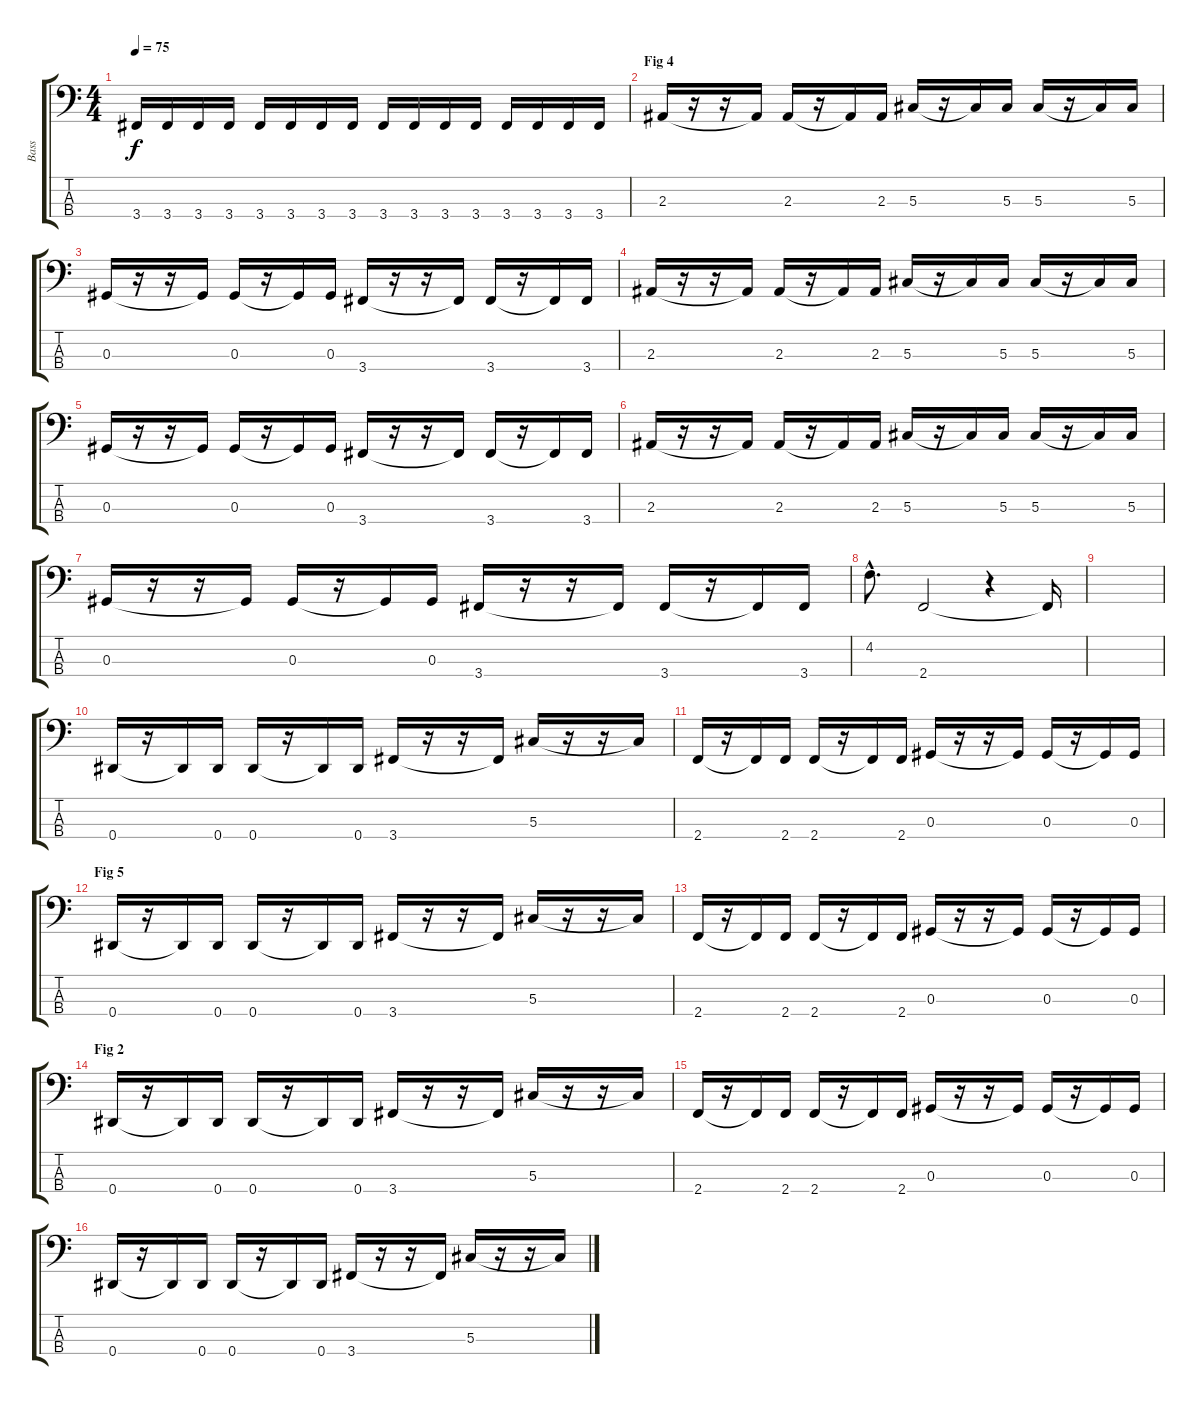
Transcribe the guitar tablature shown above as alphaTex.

\track ("Bass" "Bass") {instrument electricbassfinger}
\staff {score tabs}
\tuning (Gb2 Db2 Ab1 Eb1) {hide}
\ts (4 4)
\tempo 75
\clef f4
\ks c
3.4.16{dy f} 3.4.16 3.4.16 3.4.16 3.4.16 3.4.16 3.4.16 3.4.16 3.4.16 3.4.16 3.4.16 3.4.16 3.4.16 3.4.16 3.4.16 3.4.16 |
\section ("" "Fig 4")
2.3.16 r.16 r.16 2.3{t}.16 2.3.16 r.16 2.3{t}.16 2.3.16 5.3.16 r.16 5.3{t}.16 5.3.16 5.3.16 r.16 5.3{t}.16 5.3.16 |
0.3.16 r.16 r.16 0.3{t}.16 0.3.16 r.16 0.3{t}.16 0.3.16 3.4.16 r.16 r.16 3.4{t}.16 3.4.16 r.16 3.4{t}.16 3.4.16 |
2.3.16 r.16 r.16 2.3{t}.16 2.3.16 r.16 2.3{t}.16 2.3.16 5.3.16 r.16 5.3{t}.16 5.3.16 5.3.16 r.16 5.3{t}.16 5.3.16 |
0.3.16 r.16 r.16 0.3{t}.16 0.3.16 r.16 0.3{t}.16 0.3.16 3.4.16 r.16 r.16 3.4{t}.16 3.4.16 r.16 3.4{t}.16 3.4.16 |
2.3.16 r.16 r.16 2.3{t}.16 2.3.16 r.16 2.3{t}.16 2.3.16 5.3.16 r.16 5.3{t}.16 5.3.16 5.3.16 r.16 5.3{t}.16 5.3.16 |
0.3.16 r.16 r.16 0.3{t}.16 0.3.16 r.16 0.3{t}.16 0.3.16 3.4.16 r.16 r.16 3.4{t}.16 3.4.16 r.16 3.4{t}.16 3.4.16 |
4.2{hac}.8{d} 2.4.2 r.4 2.4{t}.16 |
|
0.4.16 r.16 0.4{t}.16 0.4.16 0.4.16 r.16 0.4{t}.16 0.4.16 3.4.16 r.16 r.16 3.4{t}.16 5.3.16 r.16 r.16 5.3{t}.16 |
2.4.16 r.16 2.4{t}.16 2.4.16 2.4.16 r.16 2.4{t}.16 2.4.16 0.3.16 r.16 r.16 0.3{t}.16 0.3.16 r.16 0.3{t}.16 0.3.16 |
\section ("" "Fig 5")
0.4.16 r.16 0.4{t}.16 0.4.16 0.4.16 r.16 0.4{t}.16 0.4.16 3.4.16 r.16 r.16 3.4{t}.16 5.3.16 r.16 r.16 5.3{t}.16 |
2.4.16 r.16 2.4{t}.16 2.4.16 2.4.16 r.16 2.4{t}.16 2.4.16 0.3.16 r.16 r.16 0.3{t}.16 0.3.16 r.16 0.3{t}.16 0.3.16 |
\section ("" "Fig 2")
0.4.16 r.16 0.4{t}.16 0.4.16 0.4.16 r.16 0.4{t}.16 0.4.16 3.4.16 r.16 r.16 3.4{t}.16 5.3.16 r.16 r.16 5.3{t}.16 |
2.4.16 r.16 2.4{t}.16 2.4.16 2.4.16 r.16 2.4{t}.16 2.4.16 0.3.16 r.16 r.16 0.3{t}.16 0.3.16 r.16 0.3{t}.16 0.3.16 |
0.4.16 r.16 0.4{t}.16 0.4.16 0.4.16 r.16 0.4{t}.16 0.4.16 3.4.16 r.16 r.16 3.4{t}.16 5.3.16 r.16 r.16 5.3{t}.16
